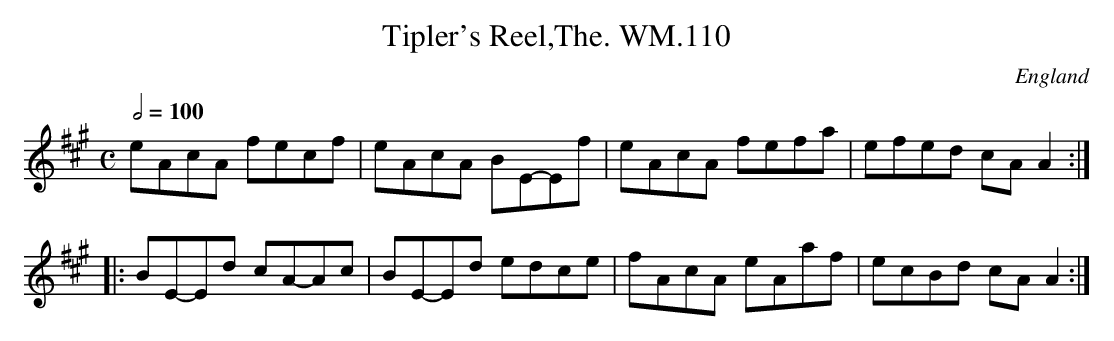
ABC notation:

X:1
T:Tipler's Reel,The. WM.110
L:1/8
M:C
O:England
Q:1/2=100
K:A
eAcA fecf|eAcA BE-Ef|eAcA fefa|efed cAA2:|!
|:BE-Ed cA-Ac|BE-Ed edce|fAcA eAaf|ecBd cAA2:|
